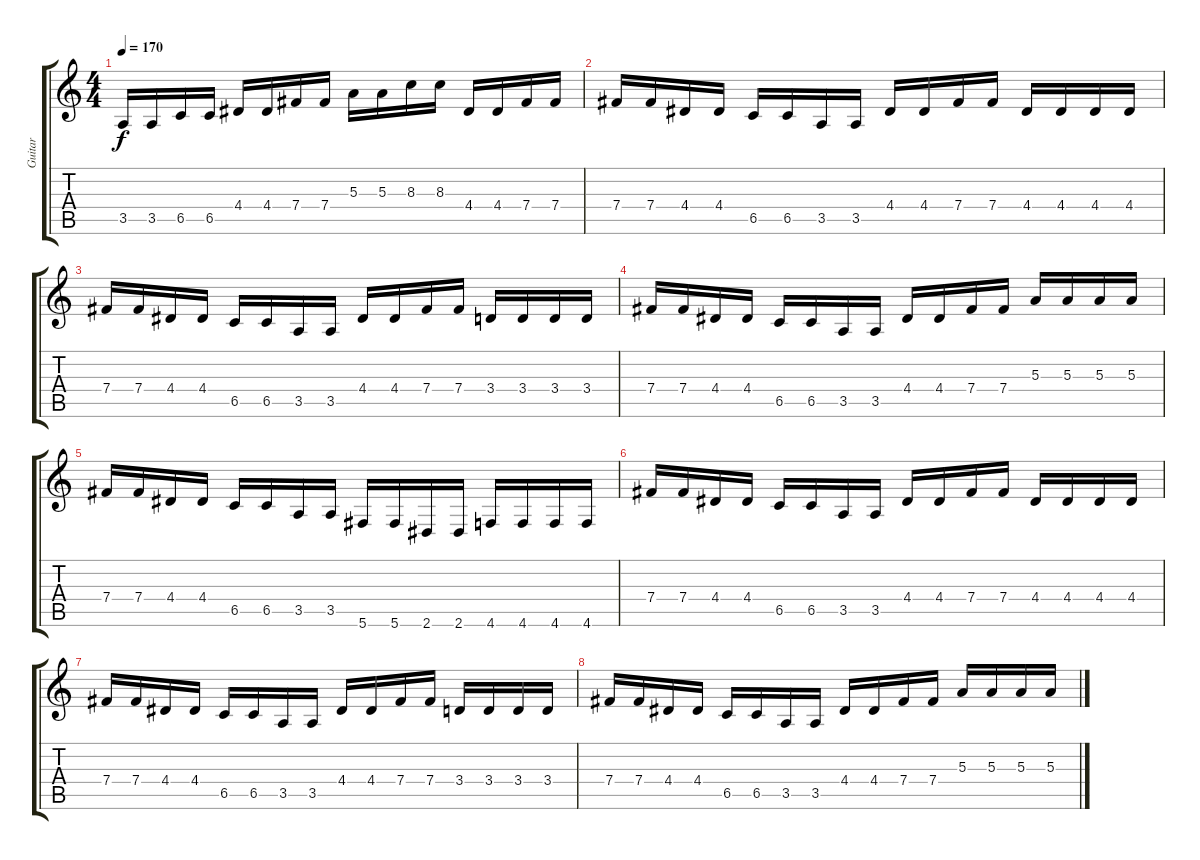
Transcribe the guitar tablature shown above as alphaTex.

\track ("Guitar" "Guitar") {instrument distortionguitar}
\staff {score tabs}
\tuning (Db4 Ab3 E3 B2 Gb2 Db2) {hide}
\ts (4 4)
\tempo 170
\clef g2
\ks c
3.5.16{dy f} 3.5.16 6.5.16 6.5.16 4.4.16 4.4.16 7.4.16 7.4.16 5.3.16 5.3.16 8.3.16 8.3.16 4.4.16 4.4.16 7.4.16 7.4.16 |
7.4.16 7.4.16 4.4.16 4.4.16 6.5.16 6.5.16 3.5.16 3.5.16 4.4.16 4.4.16 7.4.16 7.4.16 4.4.16 4.4.16 4.4.16 4.4.16 |
7.4.16 7.4.16 4.4.16 4.4.16 6.5.16 6.5.16 3.5.16 3.5.16 4.4.16 4.4.16 7.4.16 7.4.16 3.4.16 3.4.16 3.4.16 3.4.16 |
7.4.16 7.4.16 4.4.16 4.4.16 6.5.16 6.5.16 3.5.16 3.5.16 4.4.16 4.4.16 7.4.16 7.4.16 5.3.16 5.3.16 5.3.16 5.3.16 |
7.4.16 7.4.16 4.4.16 4.4.16 6.5.16 6.5.16 3.5.16 3.5.16 5.6.16 5.6.16 2.6.16 2.6.16 4.6.16 4.6.16 4.6.16 4.6.16 |
7.4.16 7.4.16 4.4.16 4.4.16 6.5.16 6.5.16 3.5.16 3.5.16 4.4.16 4.4.16 7.4.16 7.4.16 4.4.16 4.4.16 4.4.16 4.4.16 |
7.4.16 7.4.16 4.4.16 4.4.16 6.5.16 6.5.16 3.5.16 3.5.16 4.4.16 4.4.16 7.4.16 7.4.16 3.4.16 3.4.16 3.4.16 3.4.16 |
7.4.16 7.4.16 4.4.16 4.4.16 6.5.16 6.5.16 3.5.16 3.5.16 4.4.16 4.4.16 7.4.16 7.4.16 5.3.16 5.3.16 5.3.16 5.3.16
